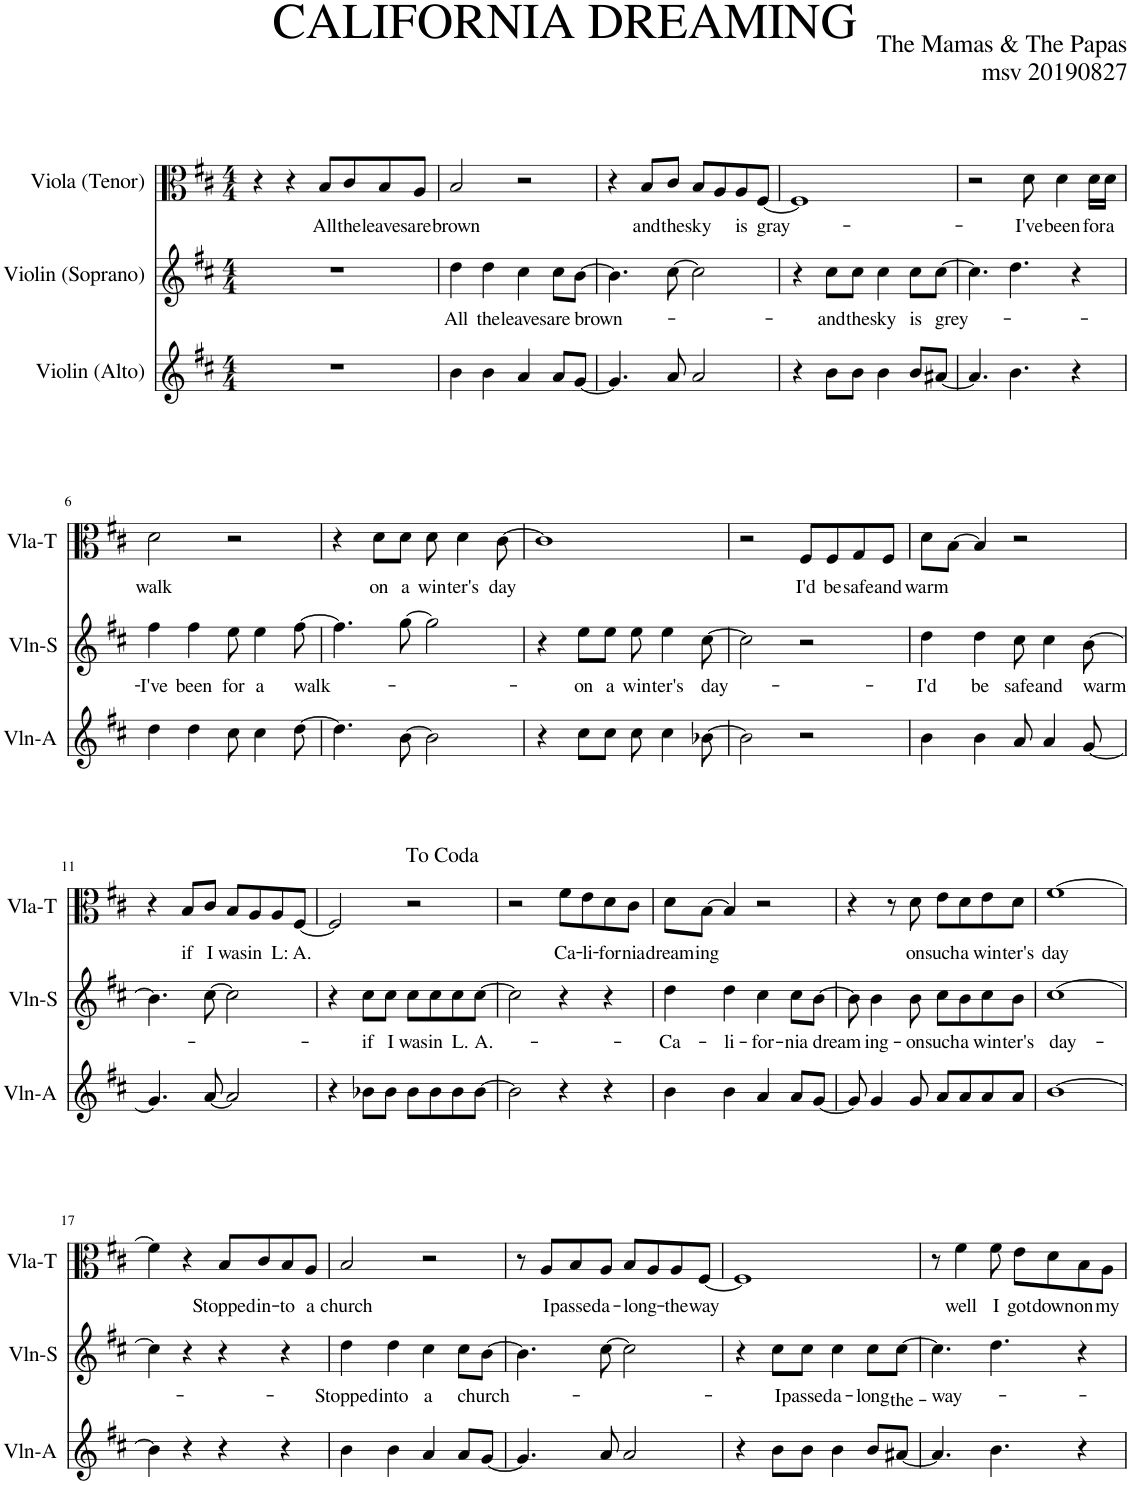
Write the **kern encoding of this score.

**kern	**kern	**text	**kern	**text
*part3	*part2	*part2	*part1	*part1
*staff3	*staff2	*staff2	*staff1	*staff1
*I"Violin (Alto)	*I"Violin (Soprano)	*	*I"Viola (Tenor)	*
*I'Vln-A	*I'Vln-S	*	*I'Vla-T	*
*clefG2	*clefG2	*	*clefC3	*
*k[f#c#]	*k[f#c#]	*	*k[f#c#]	*
*M4/4	*M4/4	*	*M4/4	*
=1	=1	=1	=1	=1
1r	1r	.	4r	.
.	.	.	4r	.
!	!	!	!	!LO:LY:b
.	.	.	8B/L	All
!	!	!	!	!LO:LY:b
.	.	.	8c#/	the
!	!	!	!	!LO:LY:b
.	.	.	8B/	leaves
!	!	!	!	!LO:LY:b
.	.	.	8A/J	are
=2	=2	=2	=2	=2
!	!	!LO:LY:b	!	!LO:LY:b
4b\	4dd\	All	2B/	brown
!	!	!LO:LY:b	!	!
4b\	4dd\	the	.	.
!	!	!LO:LY:b	!	!
4a/	4cc#\	leaves	2r	.
!	!	!LO:LY:b	!	!
8a/L	8cc#\L	are	.	.
!	!	!LO:LY:b	!	!
[8g/J	[8b\J	brown-	.	.
=3	=3	=3	=3	=3
4.g/]	4.b\]	.	4r	.
!	!	!	!	!LO:LY:b
.	.	.	8B/L	and
!	!	!	!	!LO:LY:b
8a/	[8cc#\	.	8c#/J	the
!	!	!	!	!LO:LY:b
2a/	2cc#\]	.	8B/L	sky
.	.	.	8A/	.
!	!	!	!	!LO:LY:b
.	.	.	8A/	is
!	!	!	!	!LO:LY:b
.	.	.	[8F#/J	gray-
=4	=4	=4	=4	=4
4r	4r	.	1F#]	.
!	!	!LO:LY:b	!	!
8b\L	8cc#\L	-and	.	.
!	!	!LO:LY:b	!	!
8b\J	8cc#\J	the	.	.
!	!	!LO:LY:b	!	!
4b\	4cc#\	sky	.	.
!	!	!LO:LY:b	!	!
8b/L	8cc#\L	is	.	.
!	!	!LO:LY:b	!	!
[8a#X/J	[8cc#\J	grey-	.	.
=5	=5	=5	=5	=5
4.a#/]	4.cc#\]	.	2r	.
4.b\	4.dd\	.	.	.
!	!	!	!	!LO:LY:b
.	.	.	8d\	I've
!	!	!	!	!LO:LY:b
.	.	.	4d\	been
4r	4r	.	.	.
!	!	!	!	!LO:LY:b
.	.	.	16d\LL	for
!	!	!	!	!LO:LY:b
.	.	.	16d\JJ	a
!!LO:LB:g=z
=6	=6	=6	=6	=6
!	!	!LO:LY:b	!	!LO:LY:b
4dd\	4ff#\	-I've	2d\	walk
!	!	!LO:LY:b	!	!
4dd\	4ff#\	been	.	.
!	!	!LO:LY:b	!	!
8cc#\	8ee\	for	2r	.
!	!	!LO:LY:b	!	!
4cc#\	4ee\	a	.	.
!	!	!LO:LY:b	!	!
[8dd\	[8ff#\	walk-	.	.
=7	=7	=7	=7	=7
4.dd\]	4.ff#\]	.	4r	.
!	!	!	!	!LO:LY:b
.	.	.	8d\L	on
!	!	!	!	!LO:LY:b
[8b\	[8gg\	.	8d\J	a
!	!	!	!	!LO:LY:b
2b\]	2gg\]	.	8d\	win-
!	!	!	!	!LO:LY:b
.	.	.	4d\	-ter's
!	!	!	!	!LO:LY:b
.	.	.	[8c#\	day
=8	=8	=8	=8	=8
4r	4r	.	1c#]	.
!	!	!LO:LY:b	!	!
8cc#\L	8ee\L	-on	.	.
!	!	!LO:LY:b	!	!
8cc#\J	8ee\J	a	.	.
!	!	!LO:LY:b	!	!
8cc#\	8ee\	win-	.	.
!	!	!LO:LY:b	!	!
4cc#\	4ee\	-ter's	.	.
!	!	!LO:LY:b	!	!
[8b-X\	[8cc#\	day-	.	.
=9	=9	=9	=9	=9
2b-\]	2cc#\]	.	2r	.
!	!	!	!	!LO:LY:b
2r	2r	.	8F#/L	I'd
!	!	!	!	!LO:LY:b
.	.	.	8F#/	be
!	!	!	!	!LO:LY:b
.	.	.	8G/	safe
!	!	!	!	!LO:LY:b
.	.	.	8F#/J	and
=10	=10	=10	=10	=10
!	!	!LO:LY:b	!	!LO:LY:b
4b\	4dd\	-I'd	8d\L	warm
.	.	.	[8B\J	.
!	!	!LO:LY:b	!	!
4b\	4dd\	be	4B/]	.
!	!	!LO:LY:b	!	!
8a/	8cc#\	safe	2r	.
!	!	!LO:LY:b	!	!
4a/	4cc#\	and	.	.
!	!	!LO:LY:b	!	!
[8g/	[8b\	warm-	.	.
!!LO:LB:g=z
=11	=11	=11	=11	=11
4.g/]	4.b\]	.	4r	.
!	!	!	!	!LO:LY:b
.	.	.	8B/L	if
!	!	!	!	!LO:LY:b
[8a/	[8cc#\	.	8c#/J	I
!	!	!	!	!LO:LY:b
2a/]	2cc#\]	.	8B/L	was
!	!	!	!	!LO:LY:b
.	.	.	8A/	in
!	!	!	!	!LO:LY:b
.	.	.	8A/	L:
!	!	!	!	!LO:LY:b
.	.	.	[8F#/J	A.
=12	=12	=12	=12	=12
4r	4r	.	2F#/]	.
!	!	!LO:LY:b	!	!
8b-X\L	8cc#\L	-if	.	.
!	!	!LO:LY:b	!	!
8b-\J	8cc#\J	I	.	.
!	!	!LO:LY:b	!	!
8b-\L	8cc#\L	was	2r	.
!	!	!LO:LY:b	!	!
8b-\	8cc#\	in	.	.
!	!	!LO:LY:b	!	!
8b-\	8cc#\	L.	.	.
!	!	!LO:LY:b	!	!
[8b-\J	[8cc#\J	A.-	.	.
=13	=13	=13	=13	=13
2b-\]	2cc#\]	.	2r	.
!	!	!	!	!LO:LY:b
4r	4r	.	8f#\L	Ca-
!	!	!	!	!LO:LY:b
.	.	.	8e\	-li-
!	!	!	!	!LO:LY:b
4r	4r	.	8d\	-for-
!	!	!	!	!LO:LY:b
.	.	.	8c#\J	-nia
=14	=14	=14	=14	=14
!	!	!LO:LY:b	!	!LO:LY:b
4b\	4dd\	-Ca-	8d\L	dream-
!	!	!	!	!LO:LY:b
.	.	.	[8B\J	-ing
!	!	!LO:LY:b	!	!
4b\	4dd\	-li-	4B/]	.
!	!	!LO:LY:b	!	!
4a/	4cc#\	-for-	2r	.
!	!	!LO:LY:b	!	!
8a/L	8cc#\L	-nia	.	.
!	!	!LO:LY:b	!	!
[8g/J	[8b\J	dream-	.	.
=15	=15	=15	=15	=15
8g/]	8b\]	.	4r	.
!	!	!LO:LY:b	!	!
4g/	4b\	-ing-	.	.
.	.	.	8r	.
!	!	!LO:LY:b	!	!LO:LY:b
8g/	8b\	on	8d\	on
!	!	!LO:LY:b	!	!LO:LY:b
8a/L	8cc#\L	such	8e\L	such
!	!	!LO:LY:b	!	!LO:LY:b
8a/	8b\	a	8d\	a
!	!	!LO:LY:b	!	!LO:LY:b
8a/	8cc#\	win-	8e\	win-
!	!	!LO:LY:b	!	!LO:LY:b
8a/J	8b\J	-ter's	8d\J	-ter's
=16	=16	=16	=16	=16
!	!	!LO:LY:b	!	!LO:LY:b
[1b	[1cc#	day-	[1f#	day
!!LO:LB:g=z
=17	=17	=17	=17	=17
4b\]	4cc#\]	.	4f#\]	.
4r	4r	.	4r	.
!	!	!	!	!LO:LY:b
4r	4r	.	8B/L	Stopped
!	!	!	!	!LO:LY:b
.	.	.	8c#/	in-
!	!	!	!	!LO:LY:b
4r	4r	.	8B/	-to
!	!	!	!	!LO:LY:b
.	.	.	8A/J	a
=18	=18	=18	=18	=18
!	!	!LO:LY:b	!	!LO:LY:b
4b\	4dd\	Stopped	2B/	church
!	!	!LO:LY:b	!	!
4b\	4dd\	into	.	.
!	!	!LO:LY:b	!	!
4a/	4cc#\	a	2r	.
!	!	!LO:LY:b	!	!
8a/L	8cc#\L	church-	.	.
[8g/J	[8b\J	.	.	.
=19	=19	=19	=19	=19
4.g/]	4.b\]	.	8r	.
!	!	!	!	!LO:LY:b
.	.	.	8A/L	I
!	!	!	!	!LO:LY:b
.	.	.	8B/	passed
!	!	!	!	!LO:LY:b
8a/	[8cc#\	.	8A/J	a-
!	!	!	!	!LO:LY:b
2a/	2cc#\]	.	8B/L	-long-
.	.	.	8A/	.
!	!	!	!	!LO:LY:b
.	.	.	8A/	-the
!	!	!	!	!LO:LY:b
.	.	.	[8F#/J	way
=20	=20	=20	=20	=20
4r	4r	.	1F#]	.
!	!	!LO:LY:b	!	!
8b\L	8cc#\L	-I	.	.
!	!	!LO:LY:b	!	!
8b\J	8cc#\J	passed	.	.
!	!	!LO:LY:b	!	!
4b\	4cc#\	a-	.	.
!	!	!LO:LY:b	!	!
8b/L	8cc#\L	-long	.	.
!	!	!LO:LY:b	!	!
[8a#X/J	[8cc#\J	the-	.	.
=21	=21	=21	=21	=21
!	!	!LO:LY:b	!	!
4.a#/]	4.cc#\]	way-	8r	.
!	!	!	!	!LO:LY:b
.	.	.	4f#\	well
!	!	!	!	!LO:LY:b
4.b\	4.dd\	.	8f#\	I
!	!	!	!	!LO:LY:b
.	.	.	8e\L	got
!	!	!	!	!LO:LY:b
.	.	.	8d\	down
!	!	!	!	!LO:LY:b
4r	4r	.	8B\	on
!	!	!	!	!LO:LY:b
.	.	.	8A\J	my
=	=	=	=	=
*-	*-	*-	*-	*-
